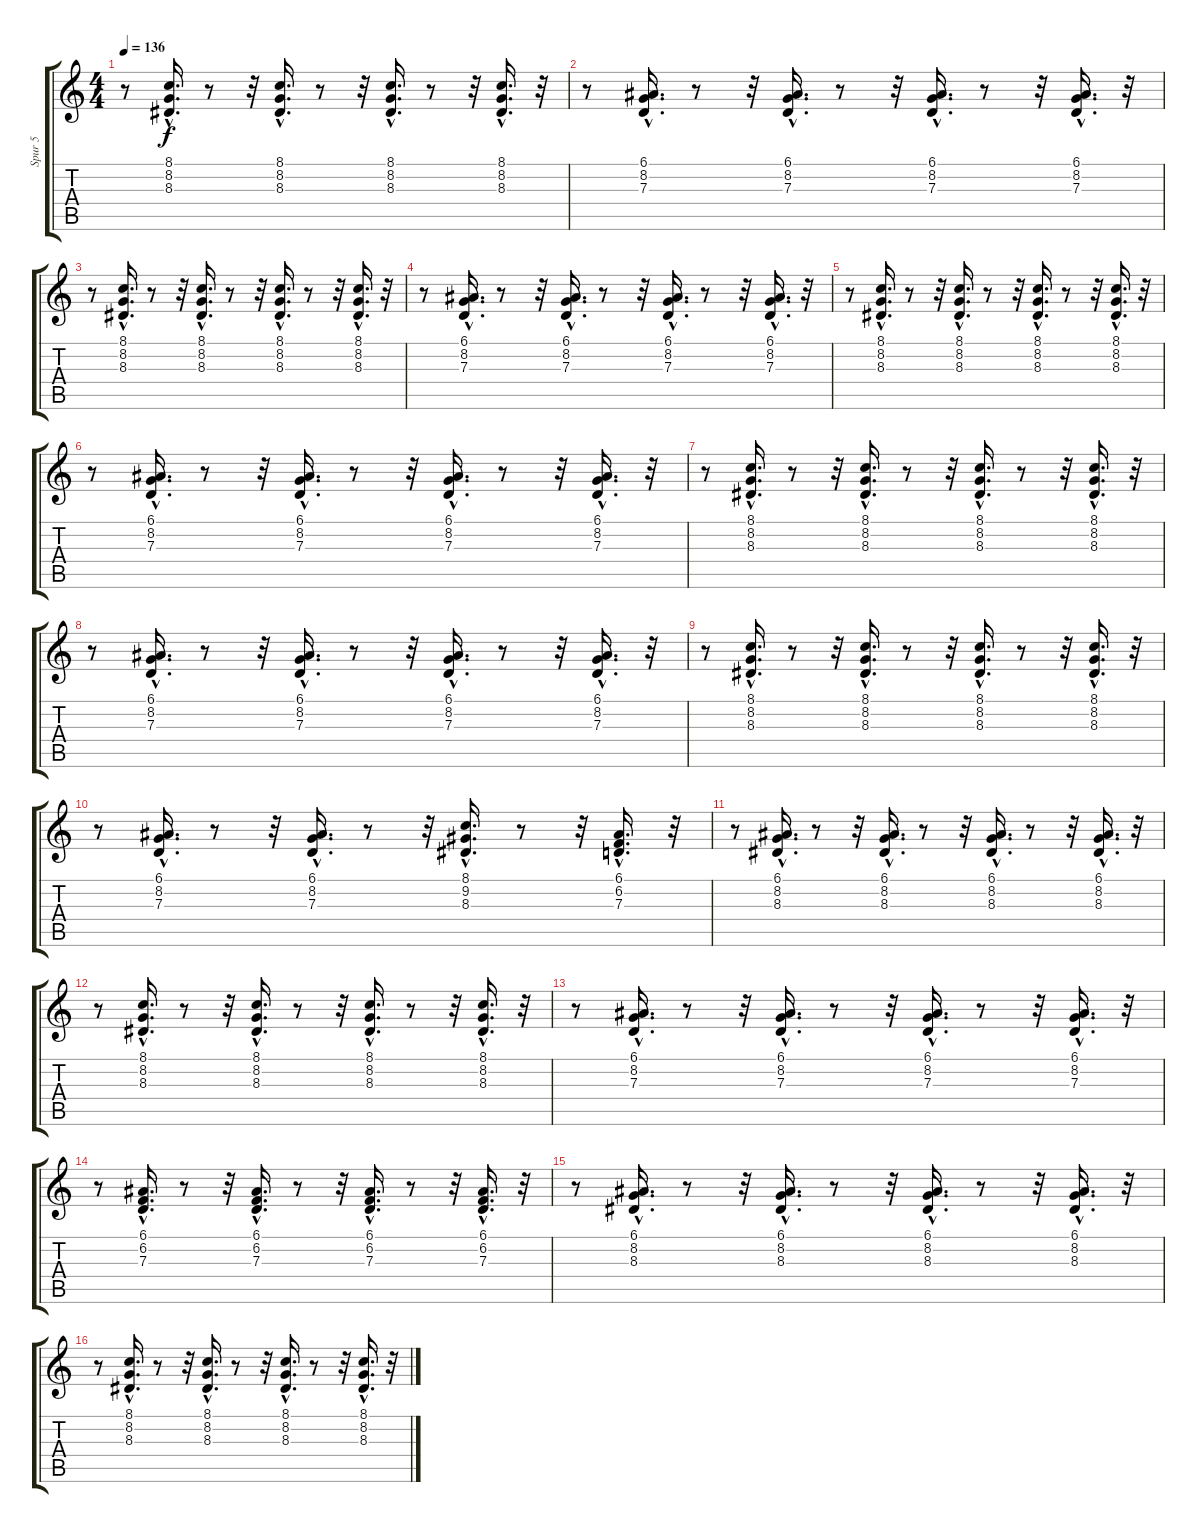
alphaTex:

\track ("Spur 5" "Spur 5") {instrument brightacousticpiano}
\staff {score tabs}
\tuning (E4 B3 G3 D3 A2 E2) {hide}
\ts (4 4)
\tempo 136
\clef g2
\ks c
r.8{dy f} (8.1{hac} 8.2{hac} 8.3{hac}).16{d} r.8 r.32 (8.1{hac} 8.2{hac} 8.3{hac}).16{d} r.8 r.32 (8.1{hac} 8.2{hac} 8.3{hac}).16{d} r.8 r.32 (8.1{hac} 8.2{hac} 8.3{hac}).16{d} r.32 |
r.8 (6.1{hac} 8.2{hac} 7.3{hac}).16{d} r.8 r.32 (6.1{hac} 8.2{hac} 7.3{hac}).16{d} r.8 r.32 (6.1{hac} 8.2{hac} 7.3{hac}).16{d} r.8 r.32 (6.1{hac} 8.2{hac} 7.3{hac}).16{d} r.32 |
r.8 (8.1{hac} 8.2{hac} 8.3{hac}).16{d} r.8 r.32 (8.1{hac} 8.2{hac} 8.3{hac}).16{d} r.8 r.32 (8.1{hac} 8.2{hac} 8.3{hac}).16{d} r.8 r.32 (8.1{hac} 8.2{hac} 8.3{hac}).16{d} r.32 |
r.8 (6.1{hac} 8.2{hac} 7.3{hac}).16{d} r.8 r.32 (6.1{hac} 8.2{hac} 7.3{hac}).16{d} r.8 r.32 (6.1{hac} 8.2{hac} 7.3{hac}).16{d} r.8 r.32 (6.1{hac} 8.2{hac} 7.3{hac}).16{d} r.32 |
r.8 (8.1{hac} 8.2{hac} 8.3{hac}).16{d} r.8 r.32 (8.1{hac} 8.2{hac} 8.3{hac}).16{d} r.8 r.32 (8.1{hac} 8.2{hac} 8.3{hac}).16{d} r.8 r.32 (8.1{hac} 8.2{hac} 8.3{hac}).16{d} r.32 |
r.8 (6.1{hac} 8.2{hac} 7.3{hac}).16{d} r.8 r.32 (6.1{hac} 8.2{hac} 7.3{hac}).16{d} r.8 r.32 (6.1{hac} 8.2{hac} 7.3{hac}).16{d} r.8 r.32 (6.1{hac} 8.2{hac} 7.3{hac}).16{d} r.32 |
r.8 (8.1{hac} 8.2{hac} 8.3{hac}).16{d} r.8 r.32 (8.1{hac} 8.2{hac} 8.3{hac}).16{d} r.8 r.32 (8.1{hac} 8.2{hac} 8.3{hac}).16{d} r.8 r.32 (8.1{hac} 8.2{hac} 8.3{hac}).16{d} r.32 |
r.8 (6.1{hac} 8.2{hac} 7.3{hac}).16{d} r.8 r.32 (6.1{hac} 8.2{hac} 7.3{hac}).16{d} r.8 r.32 (6.1{hac} 8.2{hac} 7.3{hac}).16{d} r.8 r.32 (6.1{hac} 8.2{hac} 7.3{hac}).16{d} r.32 |
r.8 (8.1{hac} 8.2{hac} 8.3{hac}).16{d} r.8 r.32 (8.1{hac} 8.2{hac} 8.3{hac}).16{d} r.8 r.32 (8.1{hac} 8.2{hac} 8.3{hac}).16{d} r.8 r.32 (8.1{hac} 8.2{hac} 8.3{hac}).16{d} r.32 |
r.8 (6.1{hac} 8.2{hac} 7.3{hac}).16{d} r.8 r.32 (6.1{hac} 8.2{hac} 7.3{hac}).16{d} r.8 r.32 (8.1{hac} 9.2{hac} 8.3{hac}).16{d} r.8 r.32 (6.1{hac} 6.2{hac} 7.3{hac}).16{d} r.32 |
r.8 (6.1{hac} 8.2{hac} 8.3{hac}).16{d} r.8 r.32 (6.1{hac} 8.2{hac} 8.3{hac}).16{d} r.8 r.32 (6.1{hac} 8.2{hac} 8.3{hac}).16{d} r.8 r.32 (6.1{hac} 8.2{hac} 8.3{hac}).16{d} r.32 |
r.8 (8.1{hac} 8.2{hac} 8.3{hac}).16{d} r.8 r.32 (8.1{hac} 8.2{hac} 8.3{hac}).16{d} r.8 r.32 (8.1{hac} 8.2{hac} 8.3{hac}).16{d} r.8 r.32 (8.1{hac} 8.2{hac} 8.3{hac}).16{d} r.32 |
r.8 (6.1{hac} 8.2{hac} 7.3{hac}).16{d} r.8 r.32 (6.1{hac} 8.2{hac} 7.3{hac}).16{d} r.8 r.32 (6.1{hac} 8.2{hac} 7.3{hac}).16{d} r.8 r.32 (6.1{hac} 8.2{hac} 7.3{hac}).16{d} r.32 |
r.8 (6.1{hac} 6.2{hac} 7.3{hac}).16{d} r.8 r.32 (6.1{hac} 6.2{hac} 7.3{hac}).16{d} r.8 r.32 (6.1{hac} 6.2{hac} 7.3{hac}).16{d} r.8 r.32 (6.1{hac} 6.2{hac} 7.3{hac}).16{d} r.32 |
r.8 (6.1{hac} 8.2{hac} 8.3{hac}).16{d} r.8 r.32 (6.1{hac} 8.2{hac} 8.3{hac}).16{d} r.8 r.32 (6.1{hac} 8.2{hac} 8.3{hac}).16{d} r.8 r.32 (6.1{hac} 8.2{hac} 8.3{hac}).16{d} r.32 |
r.8 (8.1{hac} 8.2{hac} 8.3{hac}).16{d} r.8 r.32 (8.1{hac} 8.2{hac} 8.3{hac}).16{d} r.8 r.32 (8.1{hac} 8.2{hac} 8.3{hac}).16{d} r.8 r.32 (8.1{hac} 8.2{hac} 8.3{hac}).16{d} r.32
